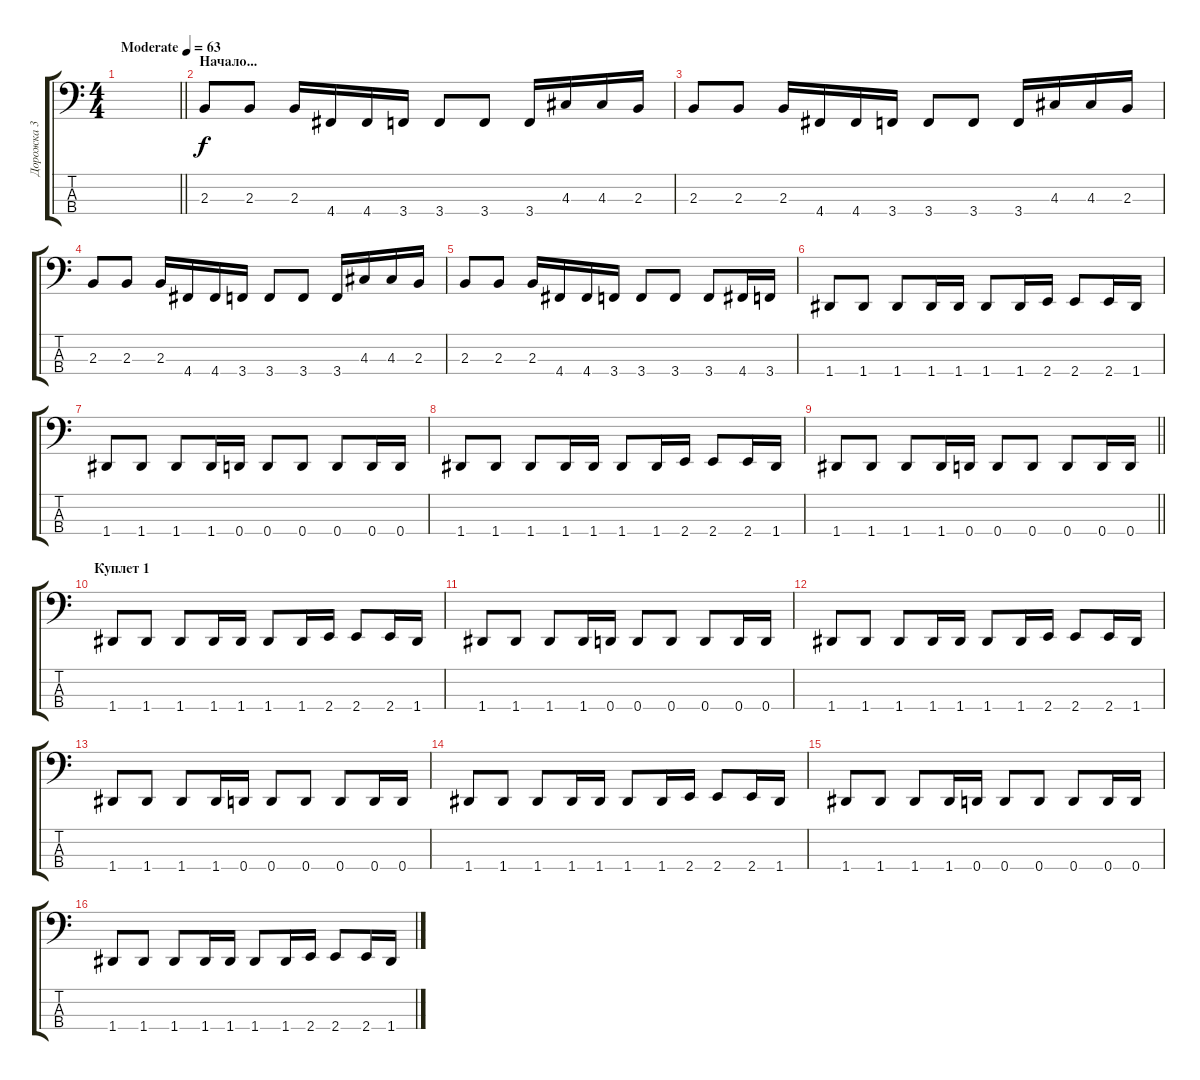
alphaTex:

\track ("Дорожка 3" "Дорожка 3") {instrument electricbassfinger}
\staff {score tabs}
\tuning (G2 D2 A1 D1) {hide}
\ts (4 4)
\tempo (63 "Moderate")
\clef f4
\barLineRight lightlight
\ks c
|
\section ("" "Начало...")
2.3.8 2.3.8 2.3.16 4.4.16 4.4.16 3.4.16 3.4.8 3.4.8 3.4.16 4.3.16 4.3.16 2.3.16 |
2.3.8 2.3.8 2.3.16 4.4.16 4.4.16 3.4.16 3.4.8 3.4.8 3.4.16 4.3.16 4.3.16 2.3.16 |
2.3.8 2.3.8 2.3.16 4.4.16 4.4.16 3.4.16 3.4.8 3.4.8 3.4.16 4.3.16 4.3.16 2.3.16 |
2.3.8 2.3.8 2.3.16 4.4.16 4.4.16 3.4.16 3.4.8 3.4.8 3.4.8 4.4.16 3.4.16 |
1.4.8 1.4.8 1.4.8 1.4.16 1.4.16 1.4.8 1.4.16 2.4.16 2.4.8 2.4.16 1.4.16 |
1.4.8 1.4.8 1.4.8 1.4.16 0.4.16 0.4.8 0.4.8 0.4.8 0.4.16 0.4.16 |
1.4.8 1.4.8 1.4.8 1.4.16 1.4.16 1.4.8 1.4.16 2.4.16 2.4.8 2.4.16 1.4.16 |
\barLineRight lightlight
1.4.8 1.4.8 1.4.8 1.4.16 0.4.16 0.4.8 0.4.8 0.4.8 0.4.16 0.4.16 |
\section ("" "Куплет 1")
1.4.8 1.4.8 1.4.8 1.4.16 1.4.16 1.4.8 1.4.16 2.4.16 2.4.8 2.4.16 1.4.16 |
1.4.8 1.4.8 1.4.8 1.4.16 0.4.16 0.4.8 0.4.8 0.4.8 0.4.16 0.4.16 |
1.4.8 1.4.8 1.4.8 1.4.16 1.4.16 1.4.8 1.4.16 2.4.16 2.4.8 2.4.16 1.4.16 |
1.4.8 1.4.8 1.4.8 1.4.16 0.4.16 0.4.8 0.4.8 0.4.8 0.4.16 0.4.16 |
1.4.8 1.4.8 1.4.8 1.4.16 1.4.16 1.4.8 1.4.16 2.4.16 2.4.8 2.4.16 1.4.16 |
1.4.8 1.4.8 1.4.8 1.4.16 0.4.16 0.4.8 0.4.8 0.4.8 0.4.16 0.4.16 |
1.4.8 1.4.8 1.4.8 1.4.16 1.4.16 1.4.8 1.4.16 2.4.16 2.4.8 2.4.16 1.4.16
